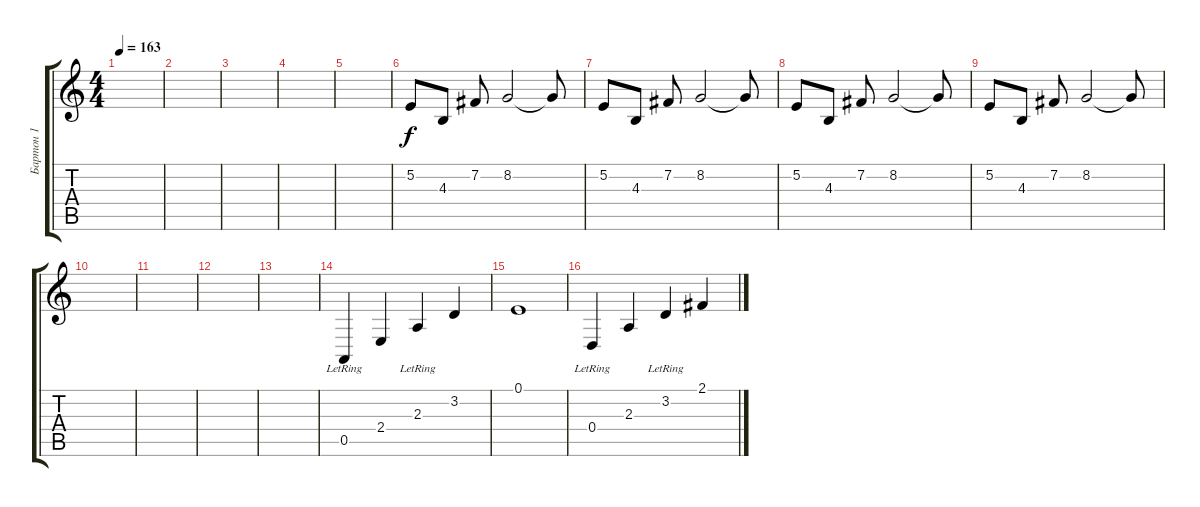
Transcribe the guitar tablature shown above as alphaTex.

\track ("Бартон 1" "Бартон 1") {instrument pad8sweep}
\staff {score tabs}
\tuning (E4 B3 G3 D3 A2 E2) {hide}
\ts (4 4)
\tempo 163
\clef g2
\ks c
|
|
|
|
|
5.2.8{instrument electricguitarmuted} 4.3.8 7.2.8 8.2.2 8.2{t}.8 |
5.2.8 4.3.8 7.2.8 8.2.2 8.2{t}.8 |
5.2.8 4.3.8 7.2.8 8.2.2 8.2{t}.8 |
5.2.8 4.3.8 7.2.8 8.2.2 8.2{t}.8 |
|
|
|
|
0.5{lr}.4{instrument pad8sweep} 2.4.4 2.3{lr}.4 3.2.4 |
0.1.1 |
0.4{lr}.4 2.3.4 3.2{lr}.4 2.1.4
